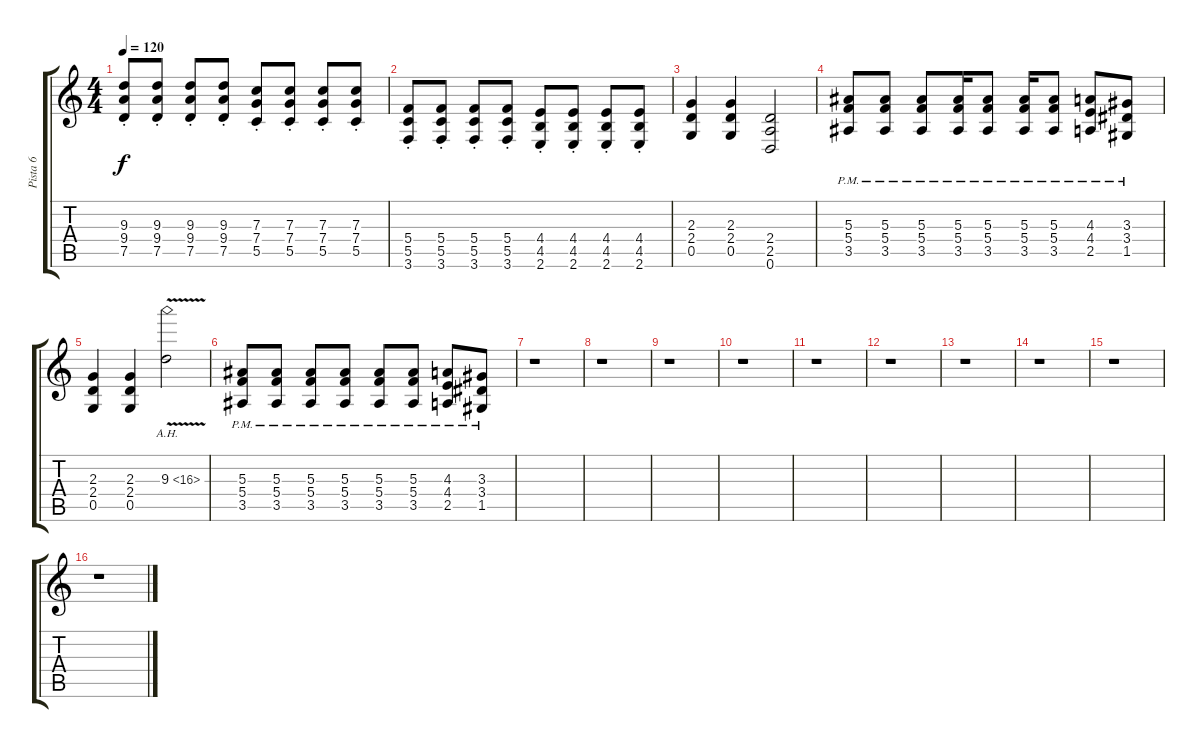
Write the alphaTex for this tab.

\track ("Pista 6" "Pista 6") {instrument distortionguitar}
\staff {score tabs}
\tuning (D4 A3 F3 C3 G2 D2) {hide}
\ts (4 4)
\tempo 120
\clef g2
\ks c
(9.3{st} 9.4{st} 7.5{st}).8{dy f} (9.3{st} 9.4{st} 7.5{st}).8 (9.3{st} 9.4{st} 7.5{st}).8 (9.3{st} 9.4{st} 7.5{st}).8 (7.3{st} 7.4{st} 5.5{st}).8 (7.3{st} 7.4{st} 5.5{st}).8 (7.3{st} 7.4{st} 5.5{st}).8 (7.3{st} 7.4{st} 5.5{st}).8 |
(5.4{st} 5.5{st} 3.6{st}).8 (5.4{st} 5.5{st} 3.6{st}).8 (5.4{st} 5.5{st} 3.6{st}).8 (5.4{st} 5.5{st} 3.6{st}).8 (4.4{st} 4.5{st} 2.6{st}).8 (4.4{st} 4.5{st} 2.6{st}).8 (4.4{st} 4.5{st} 2.6{st}).8 (4.4{st} 4.5{st} 2.6{st}).8 |
(2.3 2.4 0.5).4 (2.3 2.4 0.5).4 (2.4 2.5 0.6).2 |
(5.3{pm} 5.4{pm} 3.5{pm}).8 (5.3{pm} 5.4{pm} 3.5{pm}).8 (5.3{pm} 5.4{pm} 3.5{pm}).8 (5.3{pm} 5.4{pm} 3.5{pm}).16 (5.3{pm} 5.4{pm} 3.5{pm}).8 (5.3{pm} 5.4{pm} 3.5{pm}).16 (5.3{pm} 5.4{pm} 3.5{pm}).8 (4.3{pm} 4.4{pm} 2.5{pm}).8 (3.3{pm} 3.4{pm} 1.5{pm}).8 |
(2.3 2.4 0.5).4 (2.3 2.4 0.5).4 9.3{ah 7 v}.2 |
(5.3 5.4{pm} 3.5{pm}).8 (5.3 5.4{pm} 3.5{pm}).8 (5.3 5.4{pm} 3.5{pm}).8 (5.3 5.4{pm} 3.5{pm}).8 (5.3 5.4{pm} 3.5{pm}).8 (5.3 5.4{pm} 3.5{pm}).8 (4.3 4.4{pm} 2.5{pm}).8 (3.3 3.4{pm} 1.5{pm}).8 |
r.1 |
r.1 |
r.1 |
r.1 |
r.1 |
r.1 |
r.1 |
r.1 |
r.1 |
r.1
